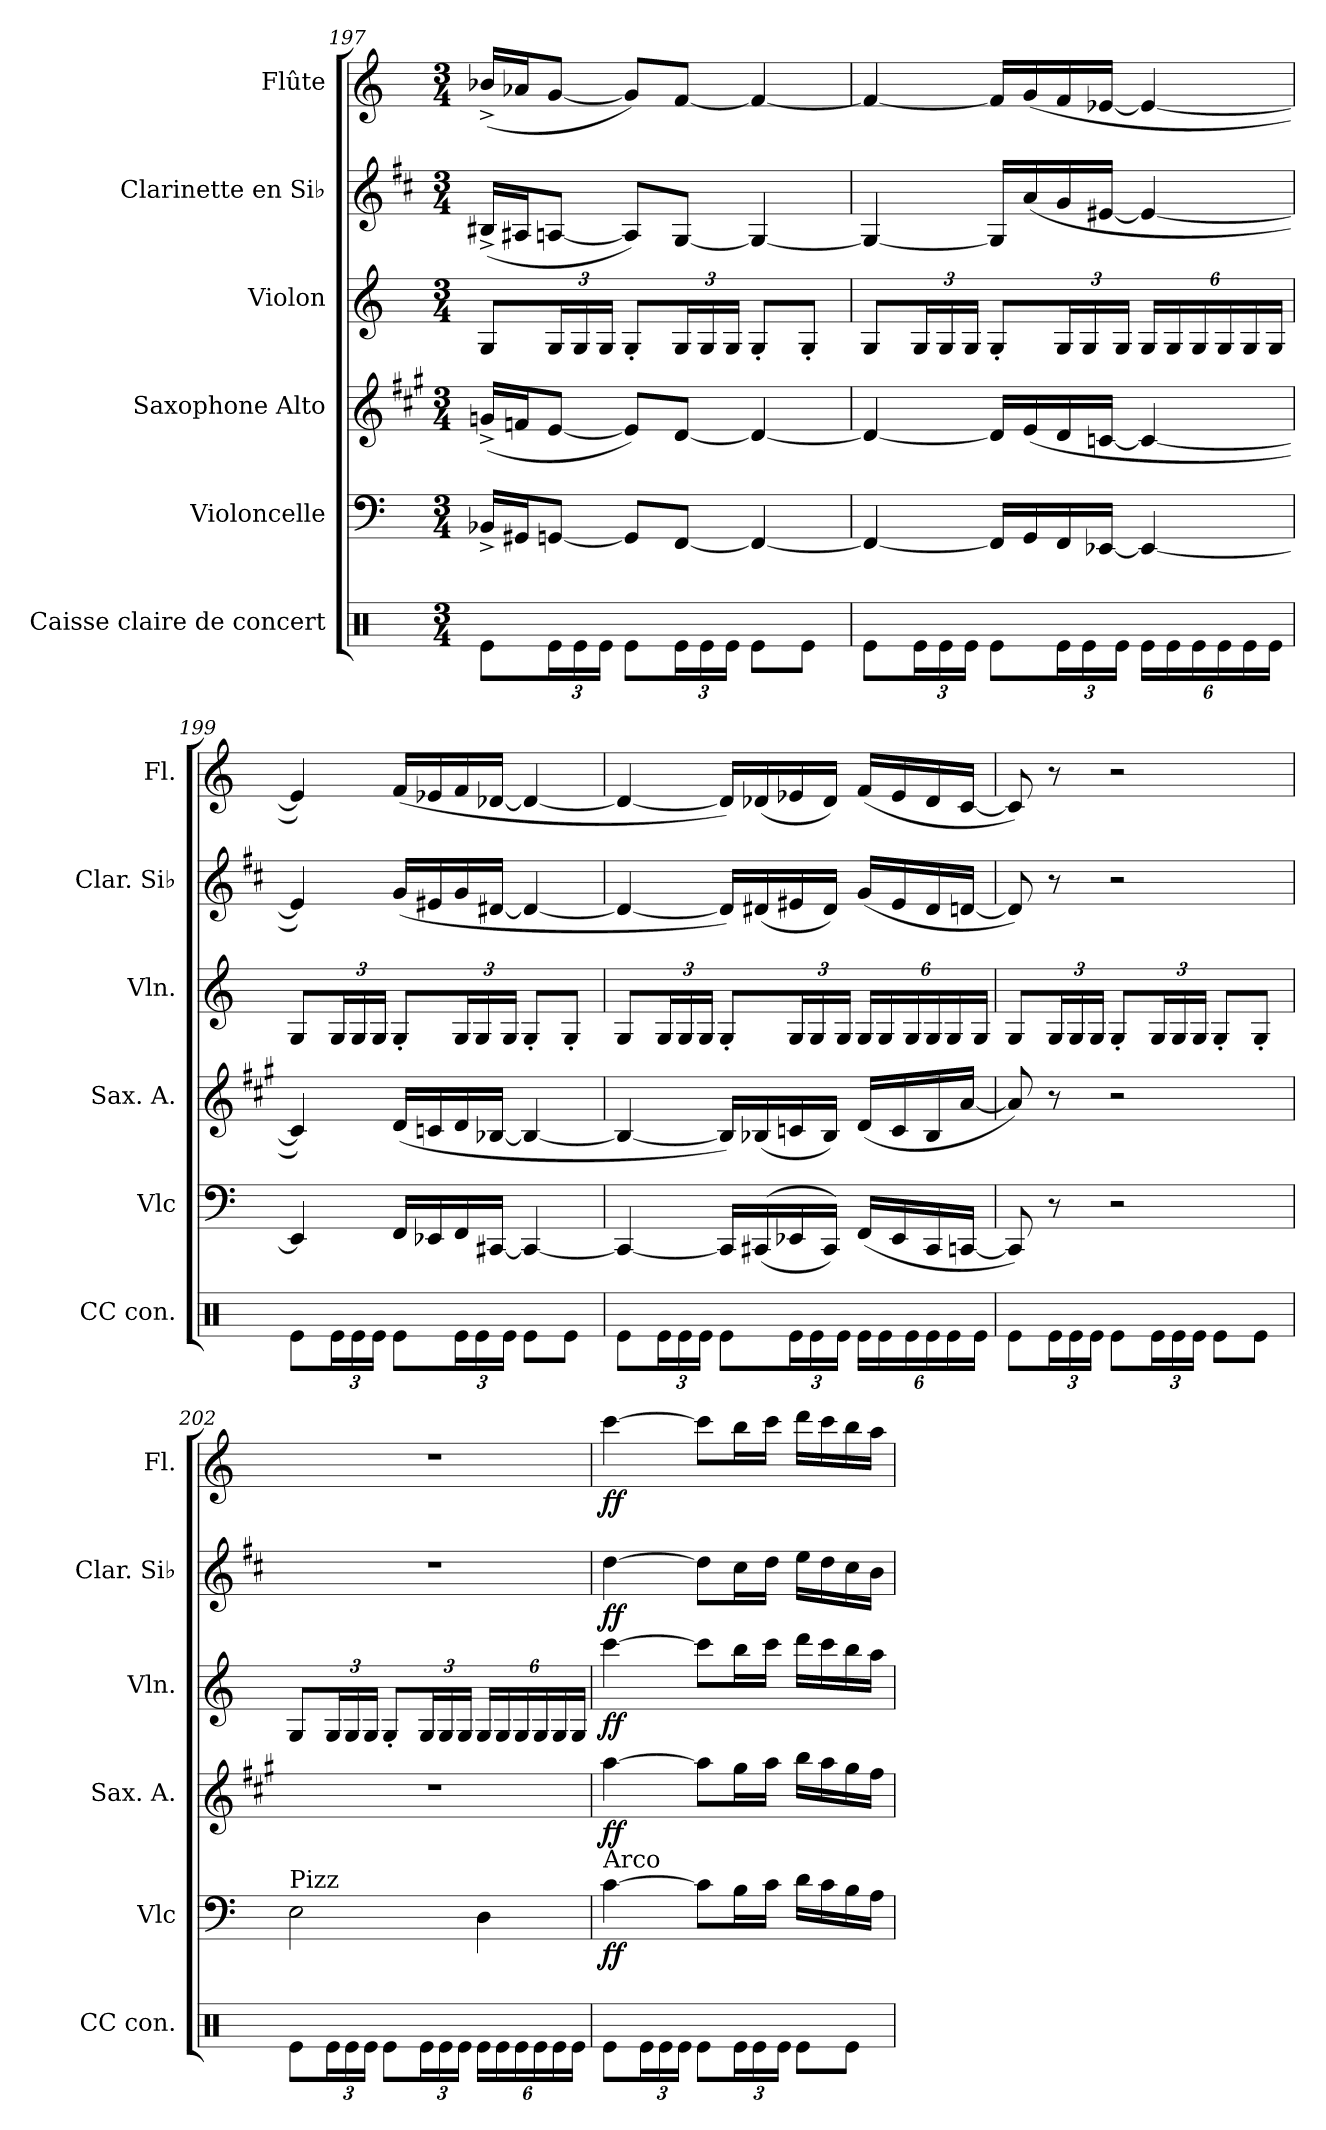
**kern	**kern	**dynam	**kern	**dynam	**kern	**dynam	**kern	**dynam	**kern	**dynam
*part6	*part5	*part5	*part4	*part4	*part3	*part3	*part2	*part2	*part1	*part1
*staff6	*staff5	*staff5	*staff4	*staff4	*staff3	*staff3	*staff2	*staff2	*staff1	*staff1
*I"Caisse claire de concert	*I"Violoncelle	*	*I"Saxophone Alto	*	*I"Violon	*	*I"Clarinette en Si♭	*	*I"Flûte	*
*I'CC con.	*I'Vlc	*	*I'Sax. A.	*	*I'Vln.	*	*I'Clar. Si♭	*	*I'Fl.	*
*clefX	*clefF4	*	*clefG2	*	*clefG2	*	*clefG2	*	*clefG2	*
*	*	*	*ITrd5c9	*	*	*	*ITrd1c2	*	*	*
*k[]	*k[]	*	*k[]	*	*k[]	*	*k[]	*	*k[]	*
*M3/4	*M3/4	*	*M3/4	*	*M3/4	*	*M3/4	*	*M3/4	*
=197	=197	=197	=197	=197	=197	=197	=197	=197	=197	=197
8Re\L	16BB-X^/LL	.	(<16B-X^/LL	.	8G/L	.	(<16A#X^/LL	.	(<16b-X^/LL	.
.	16GG#X/J	.	16A-X/J	.	.	.	16G#X/J	.	16a-X/J	.
*Xbrackettup	*	*	*	*	*Xbrackettup	*	*	*	*	*
24Re\L	[8GGn/J	.	[8G/J	.	24G/L	.	[8Gn/J	.	[8g/J	.
24Re\	.	.	.	.	24G/	.	.	.	.	.
24Re\JJ	.	.	.	.	24G/JJ	.	.	.	.	.
8Re\L	8GG/L]	.	8G/L])	.	8G'/L	.	8G/L])	.	8g/L])	.
24Re\L	[8FF/J	.	[8F/J	.	24G/L	.	[8F/J	.	[8f/J	.
24Re\	.	.	.	.	24G/	.	.	.	.	.
24Re\JJ	.	.	.	.	24G/JJ	.	.	.	.	.
8Re\L	4FF/_	.	4F/_	.	8G'/L	.	4F/_	.	4f/_	.
8Re\J	.	.	.	.	8G'/J	.	.	.	.	.
!!LO:LB:g=z
=198	=198	=198	=198	=198	=198	=198	=198	=198	=198	=198
8Re\L	4FF/_	.	4F/_	.	8G/L	.	4F/_	.	4f/_	.
24Re\L	.	.	.	.	24G/L	.	.	.	.	.
24Re\	.	.	.	.	24G/	.	.	.	.	.
24Re\JJ	.	.	.	.	24G/JJ	.	.	.	.	.
8Re\L	16FF/LL]	.	16F/LL]	.	8G'/L	.	16F/LL]	.	16f/LL]	.
.	16GG/	.	(<16G/	.	.	.	(<16g/	.	(<16g/	.
24Re\L	16FF/	.	16F/	.	24G/L	.	16f/	.	16f/	.
24Re\	.	.	.	.	24G/	.	.	.	.	.
.	[16EE-X/JJ	.	[16E-X/JJ	.	.	.	[16d#X/JJ	.	[16e-X/JJ	.
24Re\JJ	.	.	.	.	24G/JJ	.	.	.	.	.
24Re\LL	4EE-/_	.	4E-/_	.	24G/LL	.	4d#/_	.	4e-/_	.
24Re\	.	.	.	.	24G/	.	.	.	.	.
24Re\	.	.	.	.	24G/	.	.	.	.	.
24Re\	.	.	.	.	24G/	.	.	.	.	.
24Re\	.	.	.	.	24G/	.	.	.	.	.
24Re\JJ	.	.	.	.	24G/JJ	.	.	.	.	.
=199	=199	=199	=199	=199	=199	=199	=199	=199	=199	=199
8Re\L	4EE-/]	.	4E-/])	.	8G/L	.	4d#/])	.	4e-/])	.
24Re\L	.	.	.	.	24G/L	.	.	.	.	.
24Re\	.	.	.	.	24G/	.	.	.	.	.
24Re\JJ	.	.	.	.	24G/JJ	.	.	.	.	.
8Re\L	16FF/LL	.	(<16F/LL	.	8G'/L	.	(<16f/LL	.	(<16f/LL	.
.	16EE-X/	.	16E-X/	.	.	.	16d#X/	.	16e-X/	.
24Re\L	16FF/	.	16F/	.	24G/L	.	16f/	.	16f/	.
24Re\	.	.	.	.	24G/	.	.	.	.	.
.	[16CC#X/JJ	.	[16D-X/JJ	.	.	.	[16c#X/JJ	.	[16d-X/JJ	.
24Re\JJ	.	.	.	.	24G/JJ	.	.	.	.	.
8Re\L	4CC#/_	.	4D-/_	.	8G'/L	.	4c#/_	.	4d-/_	.
8Re\J	.	.	.	.	8G'/J	.	.	.	.	.
!!LO:PB:g=z
=200	=200	=200	=200	=200	=200	=200	=200	=200	=200	=200
8Re\L	4CC#/_	.	4D-/_	.	8G/L	.	4c#/_	.	4d-/_	.
24Re\L	.	.	.	.	24G/L	.	.	.	.	.
24Re\	.	.	.	.	24G/	.	.	.	.	.
24Re\JJ	.	.	.	.	24G/JJ	.	.	.	.	.
8Re\L	16CC#/LL]	.	16D-/LL])	.	8G'/L	.	16c#/LL])	.	16d-/LL])	.
.	(<(<16CC#X/	.	(<16D-X/	.	.	.	(<16c#X/	.	(<16d-X/	.
24Re\L	16EE-X/	.	16E-X/	.	24G/L	.	16d#X/	.	16e-X/	.
24Re\	.	.	.	.	24G/	.	.	.	.	.
.	16CC#/JJ))	.	16D-/JJ)	.	.	.	16c#/JJ)	.	16d-/JJ)	.
24Re\JJ	.	.	.	.	24G/JJ	.	.	.	.	.
24Re\LL	(<16FF/LL	.	(<16F/LL	.	24G/LL	.	(<16f/LL	.	(<16f/LL	.
24Re\	.	.	.	.	24G/	.	.	.	.	.
.	16EE-/	.	16E-/	.	.	.	16d#/	.	16e-/	.
24Re\	.	.	.	.	24G/	.	.	.	.	.
24Re\	16CC#/	.	16D-/	.	24G/	.	16c#/	.	16d-/	.
24Re\	.	.	.	.	24G/	.	.	.	.	.
.	[16CCn/JJ	.	[16c/JJ	.	.	.	[16cn/JJ	.	[16c/JJ	.
24Re\JJ	.	.	.	.	24G/JJ	.	.	.	.	.
=201	=201	=201	=201	=201	=201	=201	=201	=201	=201	=201
8Re\L	8CC/])	.	8c/])	.	8G/L	.	8c/])	.	8c/])	.
24Re\L	8r	.	8r	.	24G/L	.	8r	.	8r	.
24Re\	.	.	.	.	24G/	.	.	.	.	.
24Re\JJ	.	.	.	.	24G/JJ	.	.	.	.	.
8Re\L	2r	.	2r	.	8G'/L	.	2r	.	2r	.
24Re\L	.	.	.	.	24G/L	.	.	.	.	.
24Re\	.	.	.	.	24G/	.	.	.	.	.
24Re\JJ	.	.	.	.	24G/JJ	.	.	.	.	.
8Re\L	.	.	.	.	8G'/L	.	.	.	.	.
8Re\J	.	.	.	.	8G'/J	.	.	.	.	.
!!LO:LB:g=z
=202	=202	=202	=202	=202	=202	=202	=202	=202	=202	=202
!	!LO:TX:a:t=Pizz	!	!	!	!	!	!	!	!	!
8Re\L	2E\	.	2.r	.	8G/L	.	2.r	.	2.r	.
24Re\L	.	.	.	.	24G/L	.	.	.	.	.
24Re\	.	.	.	.	24G/	.	.	.	.	.
24Re\JJ	.	.	.	.	24G/JJ	.	.	.	.	.
8Re\L	.	.	.	.	8G'/L	.	.	.	.	.
24Re\L	.	.	.	.	24G/L	.	.	.	.	.
24Re\	.	.	.	.	24G/	.	.	.	.	.
24Re\JJ	.	.	.	.	24G/JJ	.	.	.	.	.
24Re\LL	4D\	.	.	.	24G/LL	.	.	.	.	.
24Re\	.	.	.	.	24G/	.	.	.	.	.
24Re\	.	.	.	.	24G/	.	.	.	.	.
24Re\	.	.	.	.	24G/	.	.	.	.	.
24Re\	.	.	.	.	24G/	.	.	.	.	.
24Re\JJ	.	.	.	.	24G/JJ	.	.	.	.	.
=203	=203	=203	=203	=203	=203	=203	=203	=203	=203	=203
!	!LO:TX:a:t=Arco	!	!	!	!	!	!	!	!	!
!	!	!LO:DY:b	!	!LO:DY:b	!	!LO:DY:b	!	!LO:DY:b	!	!LO:DY:b
8Re\L	[4c\	ff	[4cc\	ff	[4ccc\	ff	[4cc\	ff	[4ccc\	ff
24Re\L	.	.	.	.	.	.	.	.	.	.
24Re\	.	.	.	.	.	.	.	.	.	.
24Re\JJ	.	.	.	.	.	.	.	.	.	.
8Re\L	8c\L]	.	8cc\L]	.	8ccc\L]	.	8cc\L]	.	8ccc\L]	.
24Re\L	16B\L	.	16b\L	.	16bb\L	.	16b\L	.	16bb\L	.
24Re\	.	.	.	.	.	.	.	.	.	.
.	16c\JJ	.	16cc\JJ	.	16ccc\JJ	.	16cc\JJ	.	16ccc\JJ	.
24Re\JJ	.	.	.	.	.	.	.	.	.	.
8Re\L	16d\LL	.	16dd\LL	.	16ddd\LL	.	16dd\LL	.	16ddd\LL	.
.	16c\	.	16cc\	.	16ccc\	.	16cc\	.	16ccc\	.
8Re\J	16B\	.	16b\	.	16bb\	.	16b\	.	16bb\	.
.	16A\JJ	.	16a\JJ	.	16aa\JJ	.	16a\JJ	.	16aa\JJ	.
=	=	=	=	=	=	=	=	=	=	=
*-	*-	*-	*-	*-	*-	*-	*-	*-	*-	*-
